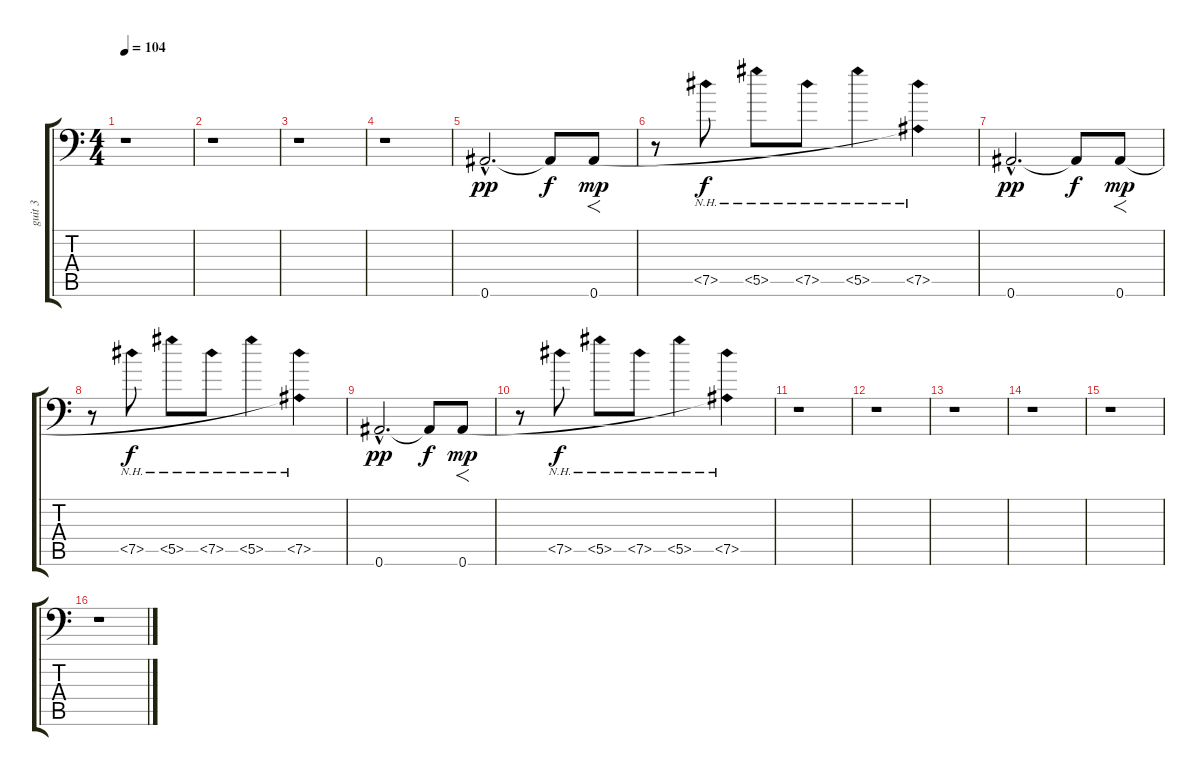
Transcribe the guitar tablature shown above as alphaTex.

\track ("guit 3" "guit 3") {instrument distortionguitar}
\staff {score tabs}
\tuning (Db4 Db3 Ab3 Db3 Ab2 Bb1) {hide}
\ts (4 4)
\tempo 104
\clef f4
\ks c
r.1{dy f} |
r.1 |
r.1 |
r.1 |
0.6{hac}.2{d dy pp} 0.6{t}.8{dy f} 0.6.8{f dy mp} |
r.8 7.5{nh}.8{dy f} 5.5{nh}.8 7.5{nh}.8 5.5{nh}.4 (7.5{nh} 0.6{nh t}).4 |
0.6{hac}.2{d dy pp} 0.6{t}.8{dy f} 0.6.8{f dy mp} |
r.8 7.5{nh}.8{dy f} 5.5{nh}.8 7.5{nh}.8 5.5{nh}.4 (7.5{nh} 0.6{nh t}).4 |
0.6{hac}.2{d dy pp} 0.6{t}.8{dy f} 0.6.8{f dy mp} |
r.8 7.5{nh}.8{dy f} 5.5{nh}.8 7.5{nh}.8 5.5{nh}.4 (7.5{nh} 0.6{nh t}).4 |
r.1 |
r.1 |
r.1 |
r.1 |
r.1 |
r.1
